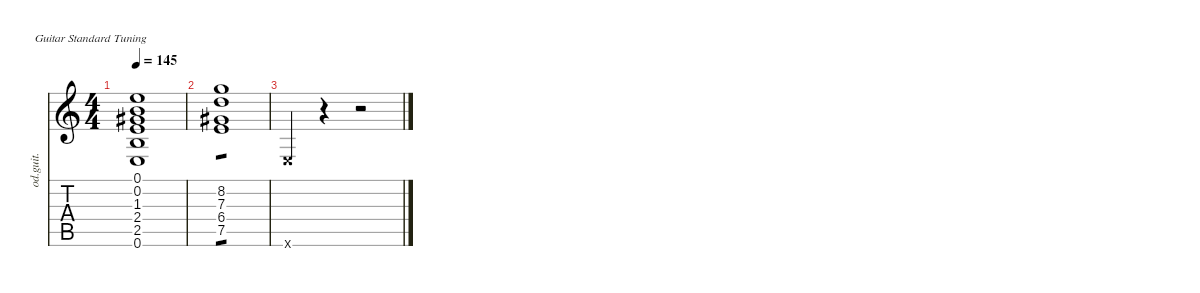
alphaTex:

\defaultSystemsLayout 4
\hideDynamics
\bracketExtendMode nobrackets
\otherSystemsTrackNameOrientation horizontal
\track ("Guitar (Page)" "od.guit.") {instrument overdrivenguitar}
\staff {score tabs}
\tuning (E4 B3 G3 D3 A2 E2)
\ts (4 4)
\tempo 145
\clef g2
\ks c
(0.1 0.2 1.3{acc #} 2.4 2.5 0.6).1{dy f beam Up} |
(8.2 7.3 6.4{acc #} 7.5).1{tp 1 beam Down} |
0.6{x}.4{beam Up} r.4{beam Up} r.2{beam Up}
